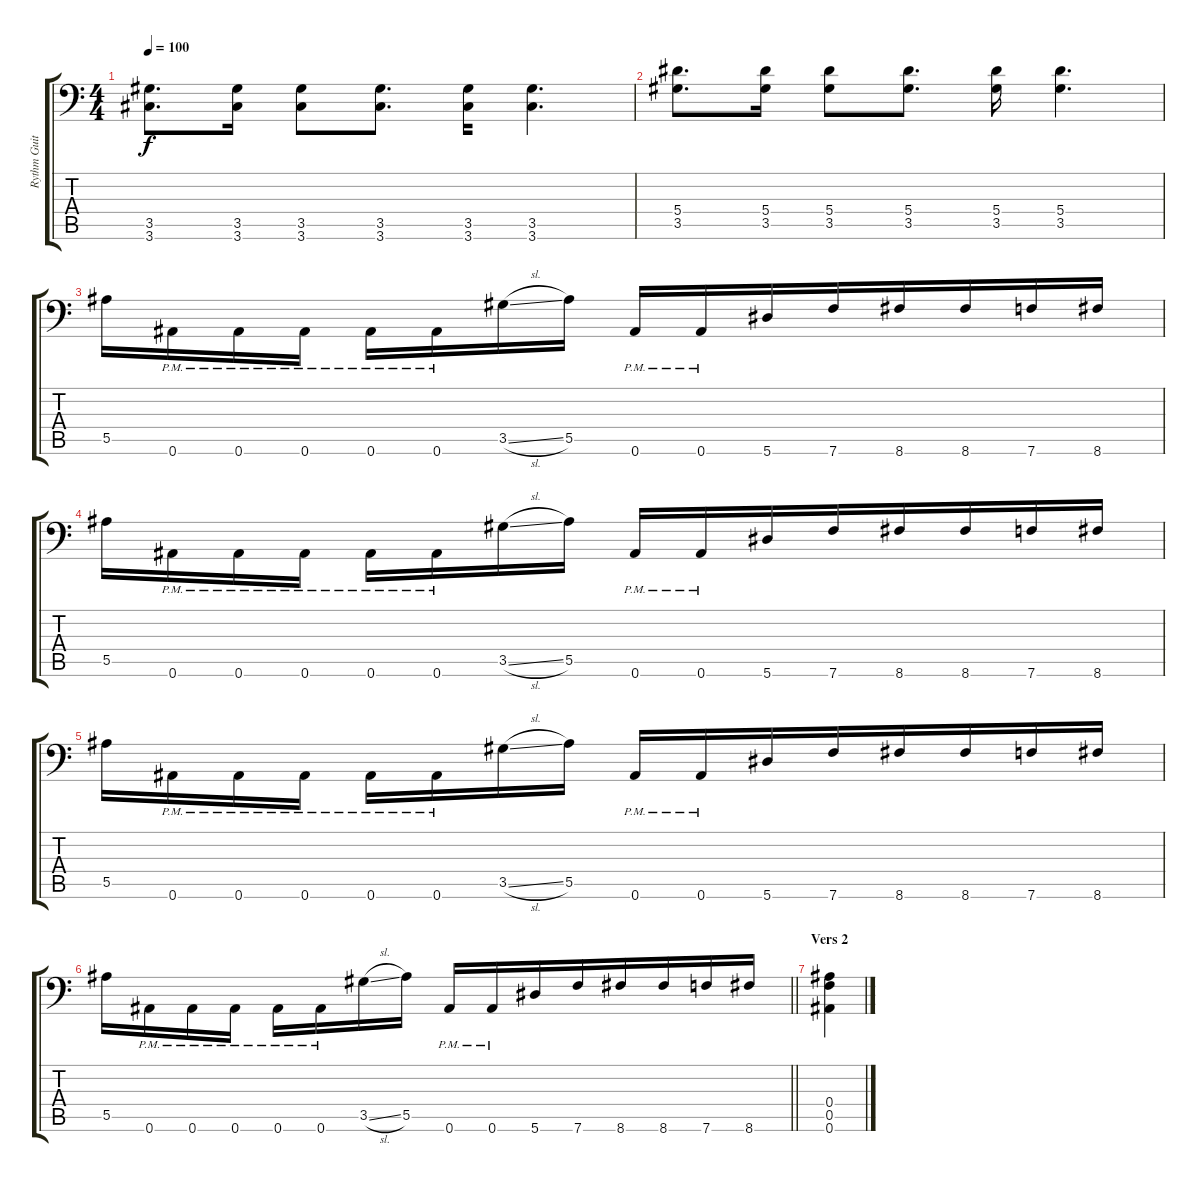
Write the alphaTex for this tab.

\track ("Rythm Guitar 1" "Rythm Guit") {instrument distortionguitar}
\staff {score tabs}
\tuning (C4 G3 Eb3 Bb2 F2 Bb1) {hide}
\ts (4 4)
\tempo 100
\clef f4
\ks c
(3.5 3.6).8{d dy f beam merge} (3.5 3.6).16 (3.5 3.6).8{beam merge} (3.5 3.6).8{d} (3.5 3.6).16{beam merge} (3.5 3.6).4{d} |
(5.4 3.5).8{d} (5.4 3.5).16 (5.4 3.5).8{beam merge} (5.4 3.5).8{d} (5.4 3.5).16 (5.4 3.5).4{d} |
5.5.16 0.6{pm}.16 0.6{pm}.16{beam merge} 0.6{pm}.16 0.6{pm}.16 0.6{pm}.16 3.5{sl}.16 5.5.16 0.6{pm}.16 0.6{pm}.16 5.6.16 7.6.16{beam merge} 8.6.16 8.6.16 7.6.16 8.6.16 |
5.5.16 0.6{pm}.16 0.6{pm}.16{beam merge} 0.6{pm}.16 0.6{pm}.16 0.6{pm}.16 3.5{sl}.16 5.5.16 0.6{pm}.16 0.6{pm}.16 5.6.16 7.6.16{beam merge} 8.6.16 8.6.16 7.6.16 8.6.16 |
5.5.16 0.6{pm}.16 0.6{pm}.16{beam merge} 0.6{pm}.16 0.6{pm}.16 0.6{pm}.16 3.5{sl}.16 5.5.16 0.6{pm}.16 0.6{pm}.16 5.6.16 7.6.16{beam merge} 8.6.16 8.6.16 7.6.16 8.6.16 |
\barLineRight lightlight
5.5.16 0.6{pm}.16 0.6{pm}.16{beam merge} 0.6{pm}.16 0.6{pm}.16 0.6{pm}.16 3.5{sl}.16 5.5.16 0.6{pm}.16 0.6{pm}.16 5.6.16 7.6.16{beam merge} 8.6.16 8.6.16 7.6.16 8.6.16 |
\section ("" "Vers 2")
(0.4 0.5 0.6).4
